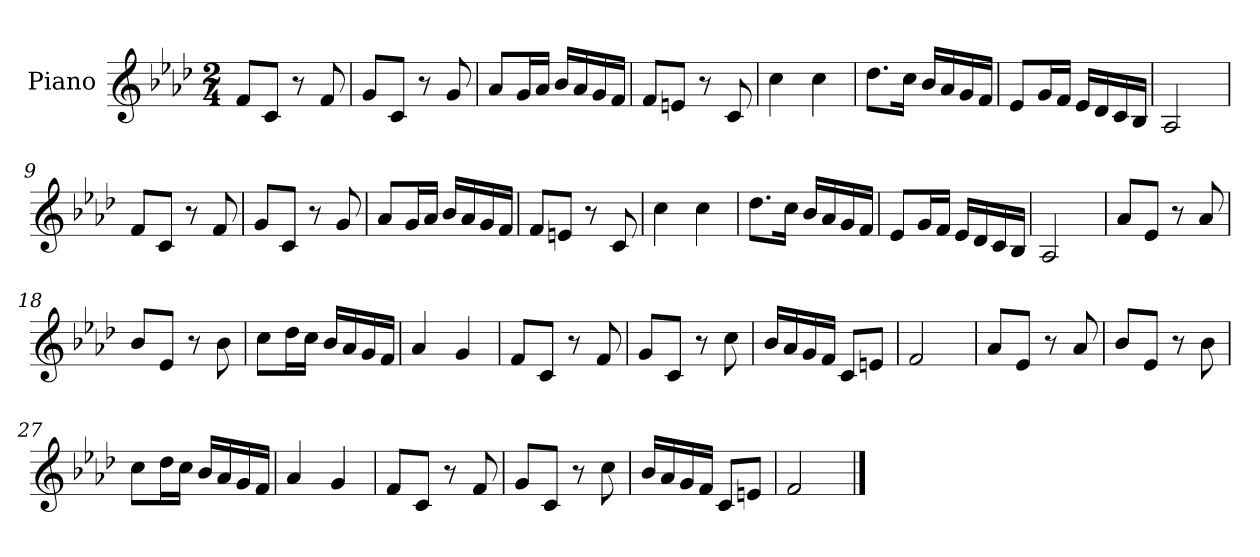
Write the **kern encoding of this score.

**kern
*part1
*staff1
*I"Piano
*I'Pno.
*clefG2
*k[b-e-a-d-]
*M2/4
*MM120
=1
8f/L
8c/J
8r
8f/
=2
8g/L
8c/J
8r
8g/
=3
8a-/L
16g/L
16a-/JJ
16b-/LL
16a-/
16g/
16f/JJ
=4
8f/L
8en/J
8r
8c/
=5
4cc\
4cc\
=6
8.dd-\L
16cc\Jk
16b-/LL
16a-/
16g/
16f/JJ
=7
8e-/L
16g/L
16f/JJ
16e-/LL
16d-/
16c/
16B-/JJ
=8
2A-/
=9
8f/L
8c/J
8r
8f/
!!LO:LB:g=z
=10
8g/L
8c/J
8r
8g/
=11
8a-/L
16g/L
16a-/JJ
16b-/LL
16a-/
16g/
16f/JJ
=12
8f/L
8en/J
8r
8c/
=13
4cc\
4cc\
=14
8.dd-\L
16cc\Jk
16b-/LL
16a-/
16g/
16f/JJ
=15
8e-/L
16g/L
16f/JJ
16e-/LL
16d-/
16c/
16B-/JJ
=16
2A-/
=17
8a-/L
8e-/J
8r
8a-/
=18
8b-/L
8e-/J
8r
8b-\
!!LO:LB:g=z
=19
8cc\L
16dd-\L
16cc\JJ
16b-/LL
16a-/
16g/
16f/JJ
=20
4a-/
4g/
=21
8f/L
8c/J
8r
8f/
=22
8g/L
8c/J
8r
8cc\
=23
16b-/LL
16a-/
16g/
16f/JJ
8c/L
8en/J
=24
2f/
=25
8a-/L
8e-/J
8r
8a-/
=26
8b-/L
8e-/J
8r
8b-\
=27
8cc\L
16dd-\L
16cc\JJ
16b-/LL
16a-/
16g/
16f/JJ
=28
4a-/
4g/
!!LO:LB:g=z
=29
8f/L
8c/J
8r
8f/
=30
8g/L
8c/J
8r
8cc\
=31
16b-/LL
16a-/
16g/
16f/JJ
8c/L
8en/J
=32
2f/
==
*-
